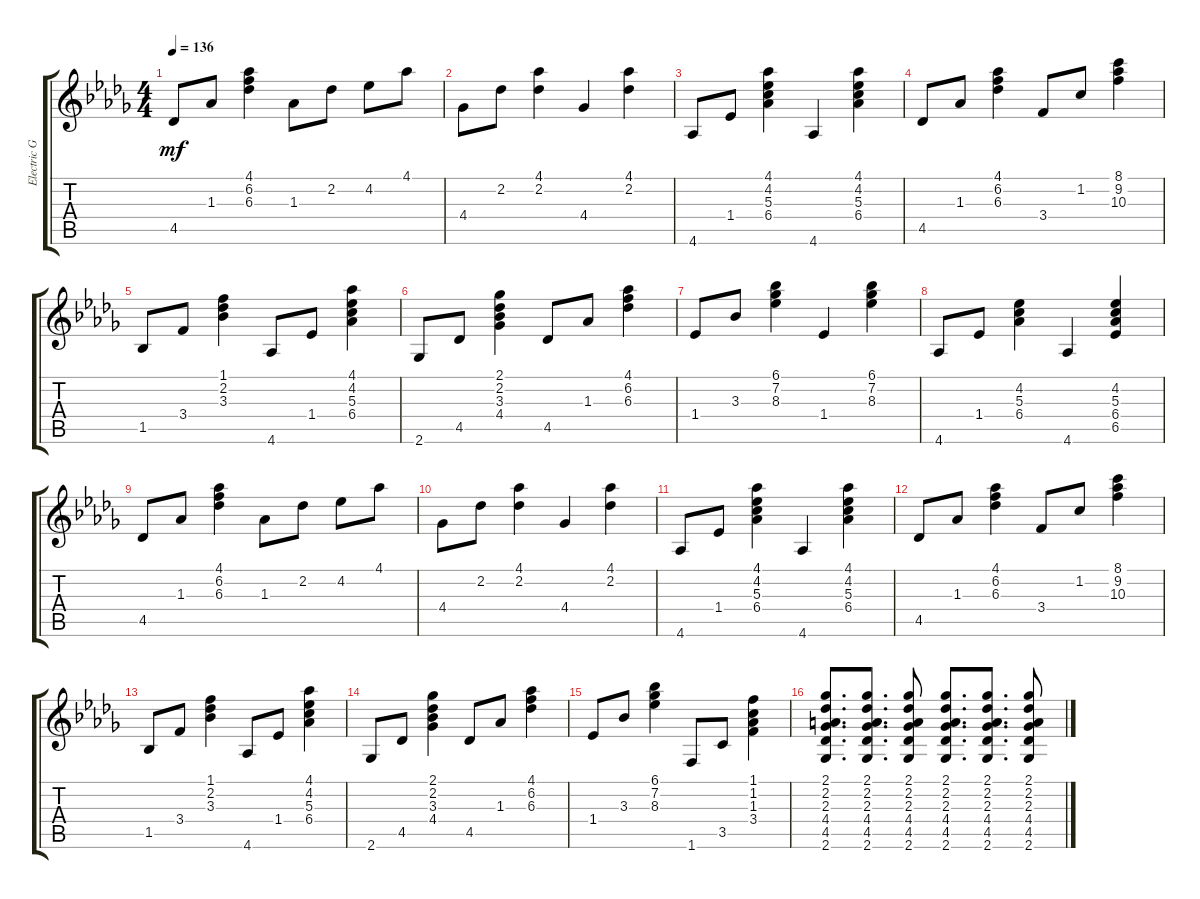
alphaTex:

\track ("Electric Guitar 1" "Electric G") {instrument electricguitarclean}
\staff {score tabs}
\tuning (E4 B3 G3 D3 A2 E2) {hide}
\ts (4 4)
\tempo 136
\clef g2
\ks db
4.5.8{dy mf} 1.3.8 (4.1 6.2 6.3).4 1.3.8 2.2.8 4.2.8 4.1.8 |
4.4.8 2.2.8 (4.1 2.2).4 4.4.4 (4.1 2.2).4 |
4.6.8 1.4.8 (4.1 4.2 5.3 6.4).4 4.6.4 (4.1 4.2 5.3 6.4).4 |
4.5.8 1.3.8 (4.1 6.2 6.3).4 3.4.8 1.2.8 (8.1 9.2 10.3).4 |
1.5.8 3.4.8 (1.1 2.2 3.3).4 4.6.8 1.4.8 (4.1 4.2 5.3 6.4).4 |
2.6.8 4.5.8 (2.1 2.2 3.3 4.4).4 4.5.8 1.3.8 (4.1 6.2 6.3).4 |
1.4.8 3.3.8 (6.1 7.2 8.3).4 1.4.4 (6.1 7.2 8.3).4 |
4.6.8 1.4.8 (4.2 5.3 6.4).4 4.6.4 (4.2 5.3 6.4 6.5).4 |
4.5.8 1.3.8 (4.1 6.2 6.3).4 1.3.8 2.2.8 4.2.8 4.1.8 |
4.4.8 2.2.8 (4.1 2.2).4 4.4.4 (4.1 2.2).4 |
4.6.8 1.4.8 (4.1 4.2 5.3 6.4).4 4.6.4 (4.1 4.2 5.3 6.4).4 |
4.5.8 1.3.8 (4.1 6.2 6.3).4 3.4.8 1.2.8 (8.1 9.2 10.3).4 |
1.5.8 3.4.8 (1.1 2.2 3.3).4 4.6.8 1.4.8 (4.1 4.2 5.3 6.4).4 |
2.6.8 4.5.8 (2.1 2.2 3.3 4.4).4 4.5.8 1.3.8 (4.1 6.2 6.3).4 |
1.4.8 3.3.8 (6.1 7.2 8.3).4 1.6.8 3.5.8 (1.1 1.2 1.3 3.4).4 |
(2.1 2.2 2.3 4.4 4.5 2.6).8{d} (2.1 2.2 2.3 4.4 4.5 2.6).8{d} (2.1 2.2 2.3 4.4 4.5 2.6).8 (2.1 2.2 2.3 4.4 4.5 2.6).8{d} (2.1 2.2 2.3 4.4 4.5 2.6).8{d} (2.1 2.2 2.3 4.4 4.5 2.6).8
